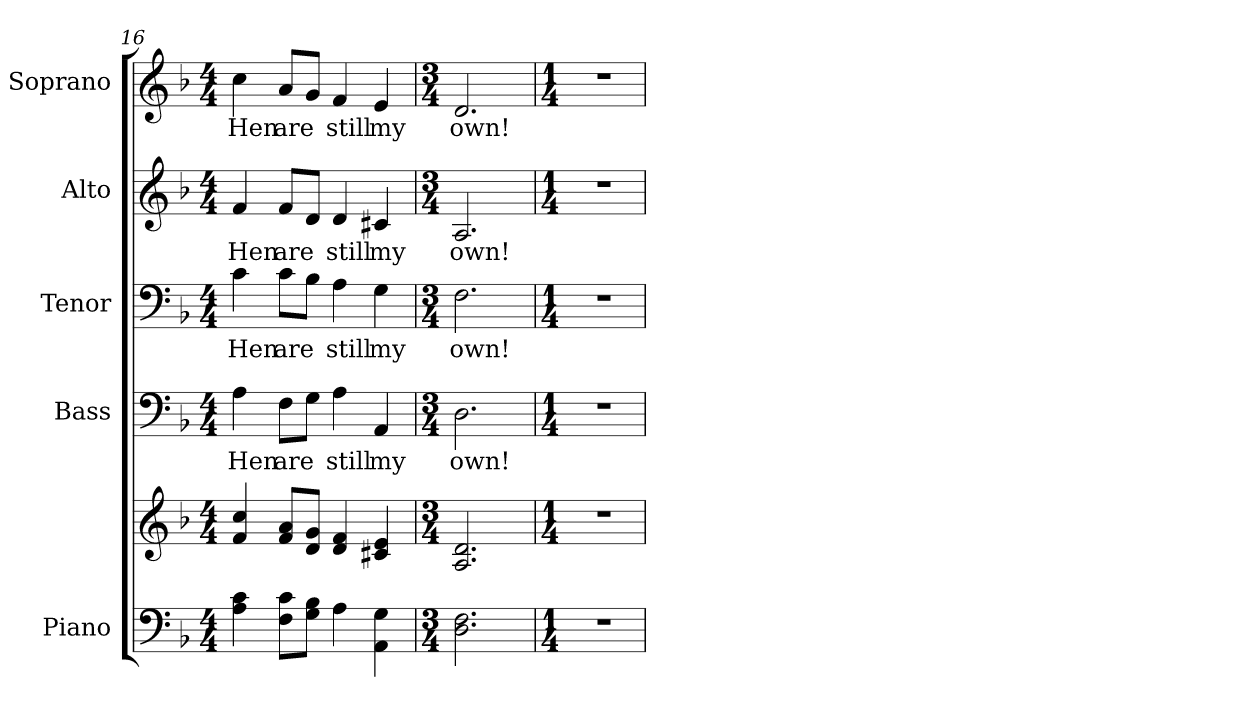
**kern	**kern	**kern	**text	**kern	**text	**kern	**text	**kern	**text
*part5	*part5	*part4	*part4	*part3	*part3	*part2	*part2	*part1	*part1
*staff6	*staff5	*staff4	*staff4	*staff3	*staff3	*staff2	*staff2	*staff1	*staff1
*I"Piano	*	*I"Bass	*	*I"Tenor	*	*I"Alto	*	*I"Soprano	*
*I'Pno.	*	*I'B.	*	*I'T.	*	*I'A.	*	*I'S.	*
*clefF4	*clefG2	*clefF4	*	*clefF4	*	*clefG2	*	*clefG2	*
*k[b-]	*k[b-]	*k[b-]	*	*k[b-]	*	*k[b-]	*	*k[b-]	*
*F:	*F:	*F:	*	*F:	*	*F:	*	*F:	*
*M4/4	*M4/4	*M4/4	*	*M4/4	*	*M4/4	*	*M4/4	*
=16	=16	=16	=16	=16	=16	=16	=16	=16	=16
!	!	!	!LO:LY:b:color=#000000	!	!	!	!	!	!
!	!	!	!	!	!LO:LY:b:color=#000000	!	!	!	!
!	!	!	!	!	!	!	!LO:LY:b:color=#000000	!	!
!	!	!	!	!	!	!	!	!	!LO:LY:b:color=#000000
4Ai\ 4ci	4fi/ 4cci	4Ai\	Hen	4ci\	Hen	4fi/	Hen	4cci\	Hen
!	!	!	!LO:LY:b:color=#000000	!	!	!	!	!	!
!	!	!	!	!	!LO:LY:b:color=#000000	!	!	!	!
!	!	!	!	!	!	!	!LO:LY:b:color=#000000	!	!
!	!	!	!	!	!	!	!	!	!LO:LY:b:color=#000000
8Fi\ 8ciL	8fi/ 8aiL	8Fi\L	are	8ci\L	are	8fi/L	are	8ai/L	are
8Gi\ 8B-iJ	8di/ 8giJ	8Gi\J	.	8B-i\J	.	8di/J	.	8gi/J	.
!	!	!	!LO:LY:b:color=#000000	!	!	!	!	!	!
!	!	!	!	!	!LO:LY:b:color=#000000	!	!	!	!
!	!	!	!	!	!	!	!LO:LY:b:color=#000000	!	!
!	!	!	!	!	!	!	!	!	!LO:LY:b:color=#000000
4Ai\	4di/ 4fi	4Ai\	still	4Ai\	still	4di/	still	4fi/	still
!	!	!	!LO:LY:b:color=#000000	!	!	!	!	!	!
!	!	!	!	!	!LO:LY:b:color=#000000	!	!	!	!
!	!	!	!	!	!	!	!LO:LY:b:color=#000000	!	!
!	!	!	!	!	!	!	!	!	!LO:LY:b:color=#000000
4AAi\ 4Gi	4c#Xi/ 4ei	4AAi/	my	4Gi\	my	4c#Xi/	my	4ei/	my
!!LO:PB:g=z
=17	=17	=17	=17	=17	=17	=17	=17	=17	=17
*M3/4	*M3/4	*M3/4	*	*M3/4	*	*M3/4	*	*M3/4	*
!	!	!	!LO:LY:b:color=#000000	!	!	!	!	!	!
!	!	!	!	!	!LO:LY:b:color=#000000	!	!	!	!
!	!	!	!	!	!	!	!LO:LY:b:color=#000000	!	!
!	!	!	!	!	!	!	!	!	!LO:LY:b:color=#000000
2.Di\ 2.Fi	2.Ai/ 2.di	2.Di\	own!	2.Fi\	own!	2.Ai/	own!	2.di/	own!
=18	=18	=18	=18	=18	=18	=18	=18	=18	=18
*M1/4	*M1/4	*M1/4	*	*M1/4	*	*M1/4	*	*M1/4	*
!LO:N:vis=1	!LO:N:vis=1	!LO:N:vis=1	!	!LO:N:vis=1	!	!LO:N:vis=1	!	!LO:N:vis=1	!
4r	4r	4r	.	4r	.	4r	.	4r	.
=	=	=	=	=	=	=	=	=	=
*-	*-	*-	*-	*-	*-	*-	*-	*-	*-
